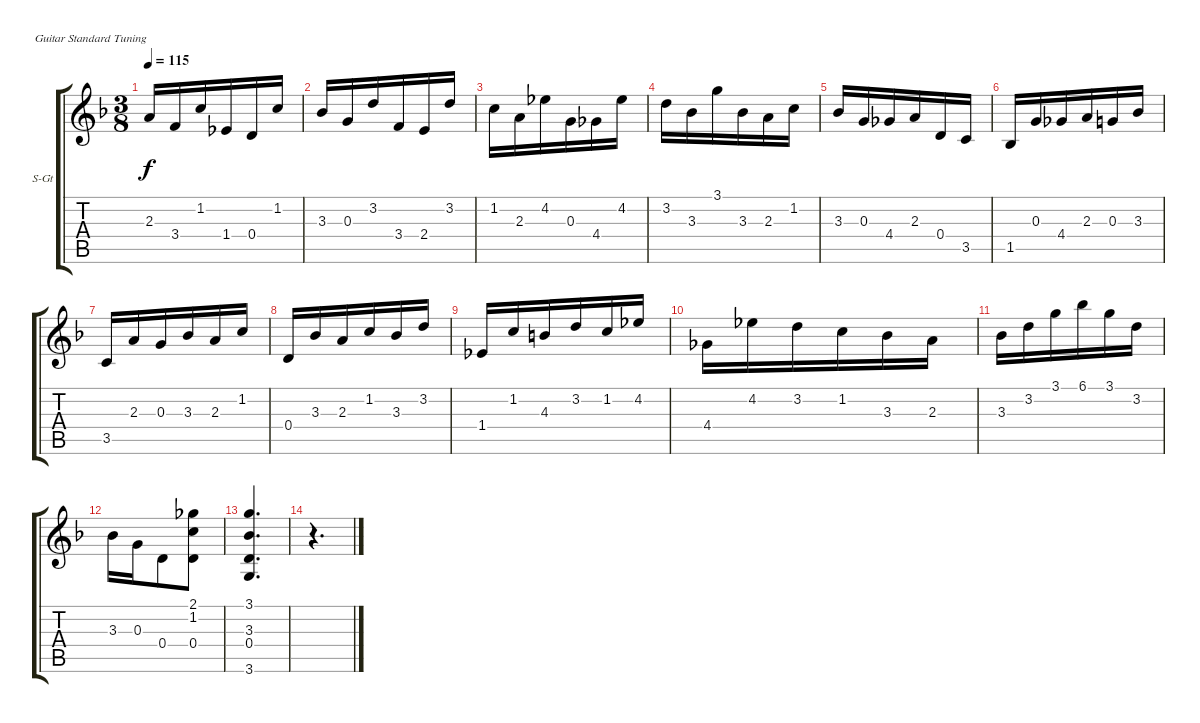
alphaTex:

\bracketExtendMode groupsimilarinstruments
\firstSystemTrackNameOrientation horizontal
\otherSystemsTrackNameOrientation horizontal
\track ("Pista 1" "S-Gt") {instrument acousticguitarsteel}
\staff {score tabs}
\tuning (E4 B3 G3 D3 A2 E2)
\ts (3 8)
\tempo 115
\clef g2
\ks f
2.3.16{dy f} 3.4.16 1.2.16 1.4.16 0.4.16 1.2.16 |
3.3.16 0.3.16 3.2.16 3.4.16 2.4.16 3.2.16 |
1.2.16 2.3.16 4.2.16 0.3.16 4.4.16 4.2.16 |
3.2.16 3.3.16 3.1.16 3.3.16 2.3.16 1.2.16 |
3.3.16 0.3.16 4.4.16 2.3.16 0.4.16 3.5.16 |
1.5.16 0.3.16 4.4.16 2.3.16 0.3.16 3.3.16 |
3.5.16 2.3.16 0.3.16 3.3.16 2.3.16 1.2.16 |
0.4.16 3.3.16 2.3.16 1.2.16 3.3.16 3.2.16 |
1.4.16 1.2.16 4.3.16 3.2.16 1.2.16 4.2.16 |
4.4.16 4.2.16 3.2.16 1.2.16 3.3.16 2.3.16 |
3.3.16 3.2.16 3.1.16 6.1.16 3.1.16 3.2.16 |
3.3.16 0.3.16 0.4.8 (2.1 1.2 0.4).8 |
(3.1 3.3 0.4 3.6).4{d} |
r.4{d}
